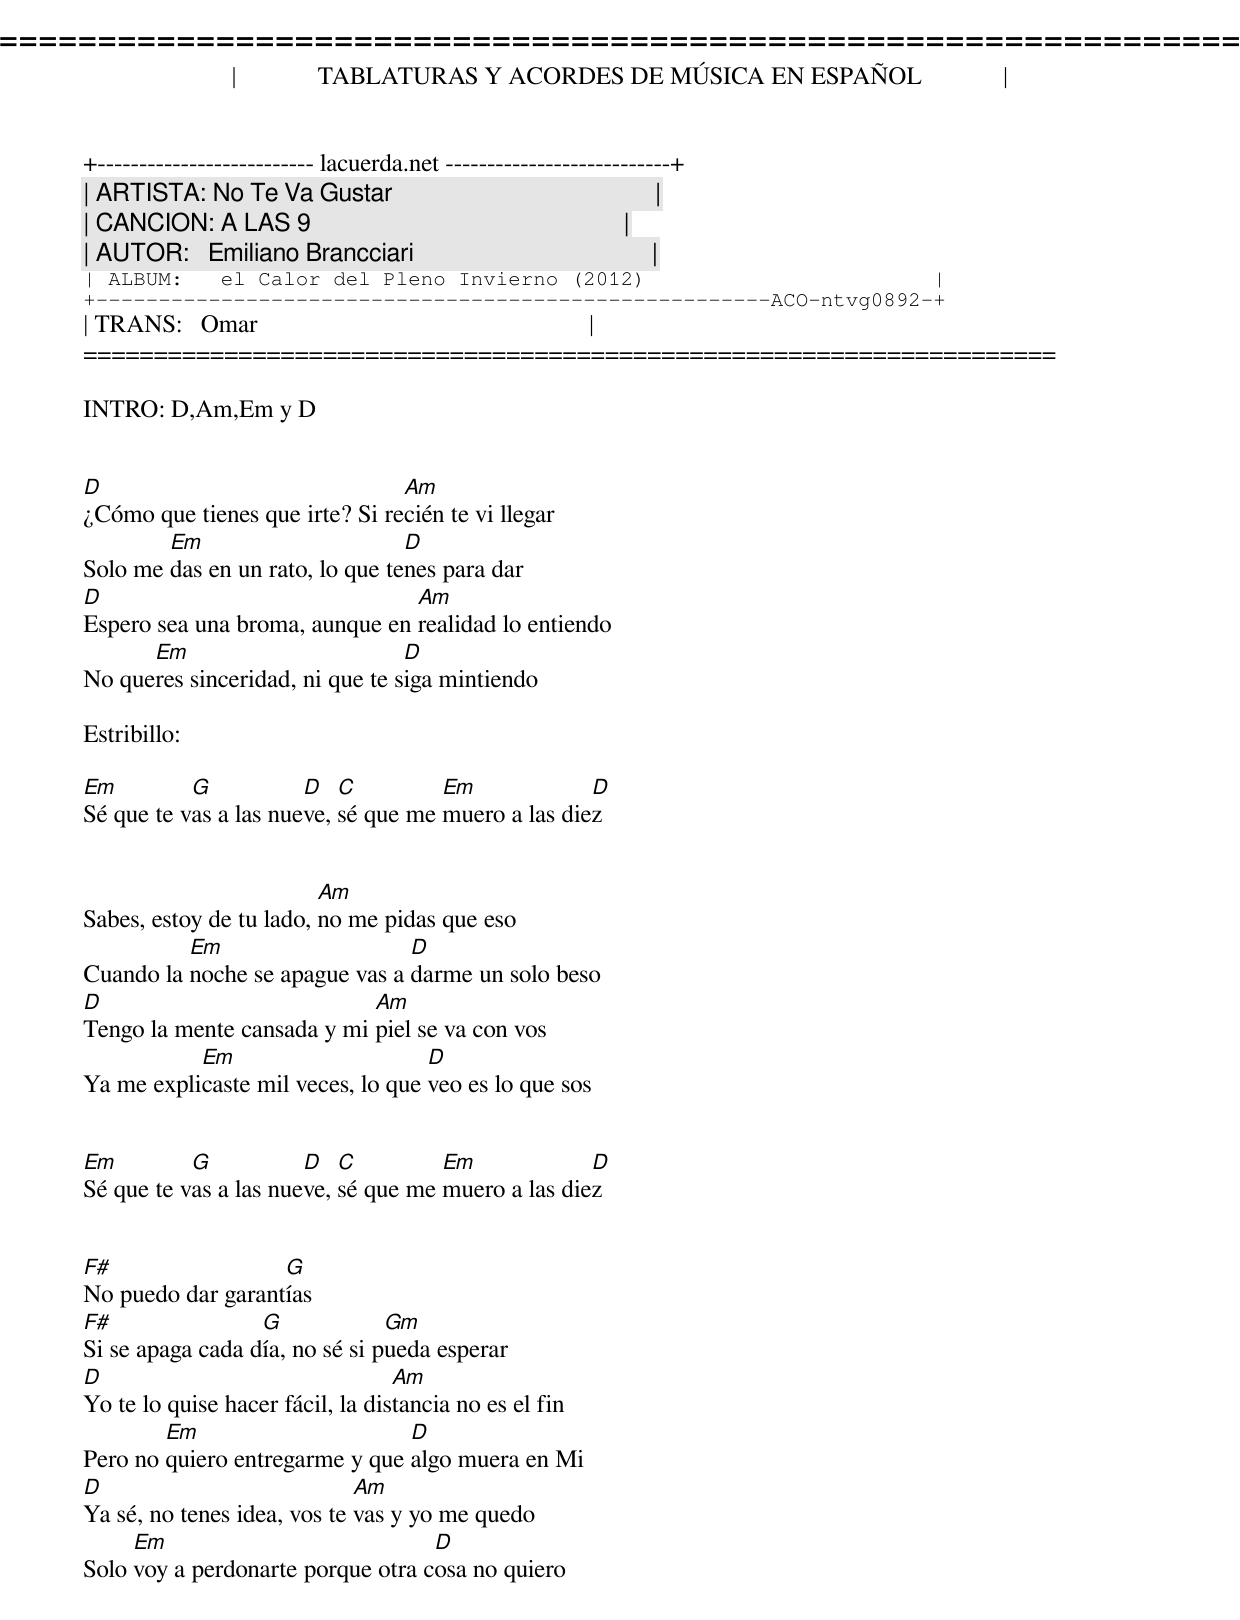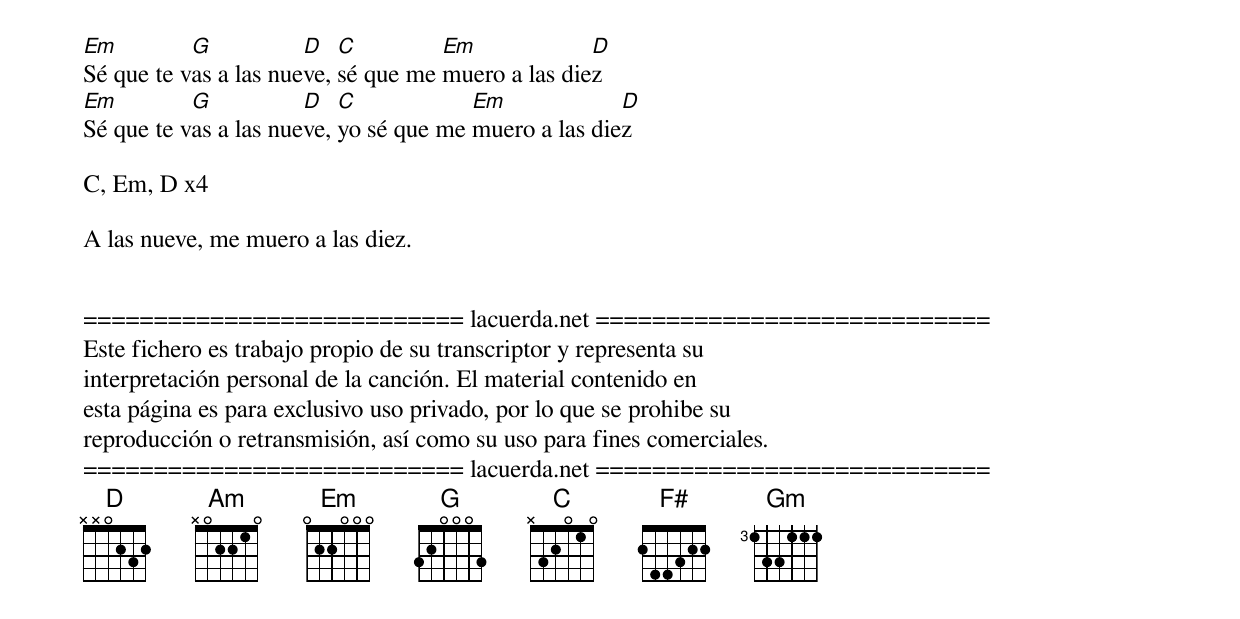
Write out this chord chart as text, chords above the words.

=====================================================================
|             TABLATURAS Y ACORDES DE MÚSICA EN ESPAÑOL             |
+-------------------------- lacuerda.net ---------------------------+
| ARTISTA: No Te Va Gustar                                          |
| CANCION: A LAS 9                                                  |
| AUTOR:   Emiliano Brancciari                                      |
| ALBUM:   el Calor del Pleno Invierno (2012)                       |
+------------------------------------------------------ACO-ntvg0892-+
| TRANS:   Omar                                                     |
=====================================================================

INTRO: D,Am,Em y D


D                               Am
¿Cómo que tienes que irte? Si recién te vi llegar
        Em                       D
Solo me das en un rato, lo que tenes para dar
D                               Am
Espero sea una broma, aunque en realidad lo entiendo
      Em                         D
No queres sinceridad, ni que te siga mintiendo

Estribillo:

Em         G           D   C         Em             D
Sé que te vas a las nueve, sé que me muero a las diez


                         Am
Sabes, estoy de tu lado, no me pidas que eso
          Em                    D
Cuando la noche se apague vas a darme un solo beso
D                           Am
Tengo la mente cansada y mi piel se va con vos
           Em                      D
Ya me explicaste mil veces, lo que veo es lo que sos


Em         G           D   C         Em             D
Sé que te vas a las nueve, sé que me muero a las diez


F#                 G
No puedo dar garantías
F#                G             Gm
Si se apaga cada día, no sé si pueda esperar
D                                 Am
Yo te lo quise hacer fácil, la distancia no es el fin
        Em                      D
Pero no quiero entregarme y que algo muera en Mi
D                            Am
Ya sé, no tenes idea, vos te vas y yo me quedo
     Em                            D
Solo voy a perdonarte porque otra cosa no quiero



Em         G           D   C         Em             D
Sé que te vas a las nueve, sé que me muero a las diez
Em         G           D   C            Em             D
Sé que te vas a las nueve, yo sé que me muero a las diez

C, Em, D x4

A las nueve, me muero a las diez.


=========================== lacuerda.net ============================
Este fichero es trabajo propio de su transcriptor y representa su
interpretación personal de la canción. El material contenido en
esta página es para exclusivo uso privado, por lo que se prohibe su
reproducción o retransmisión, así como su uso para fines comerciales.
=========================== lacuerda.net ============================
